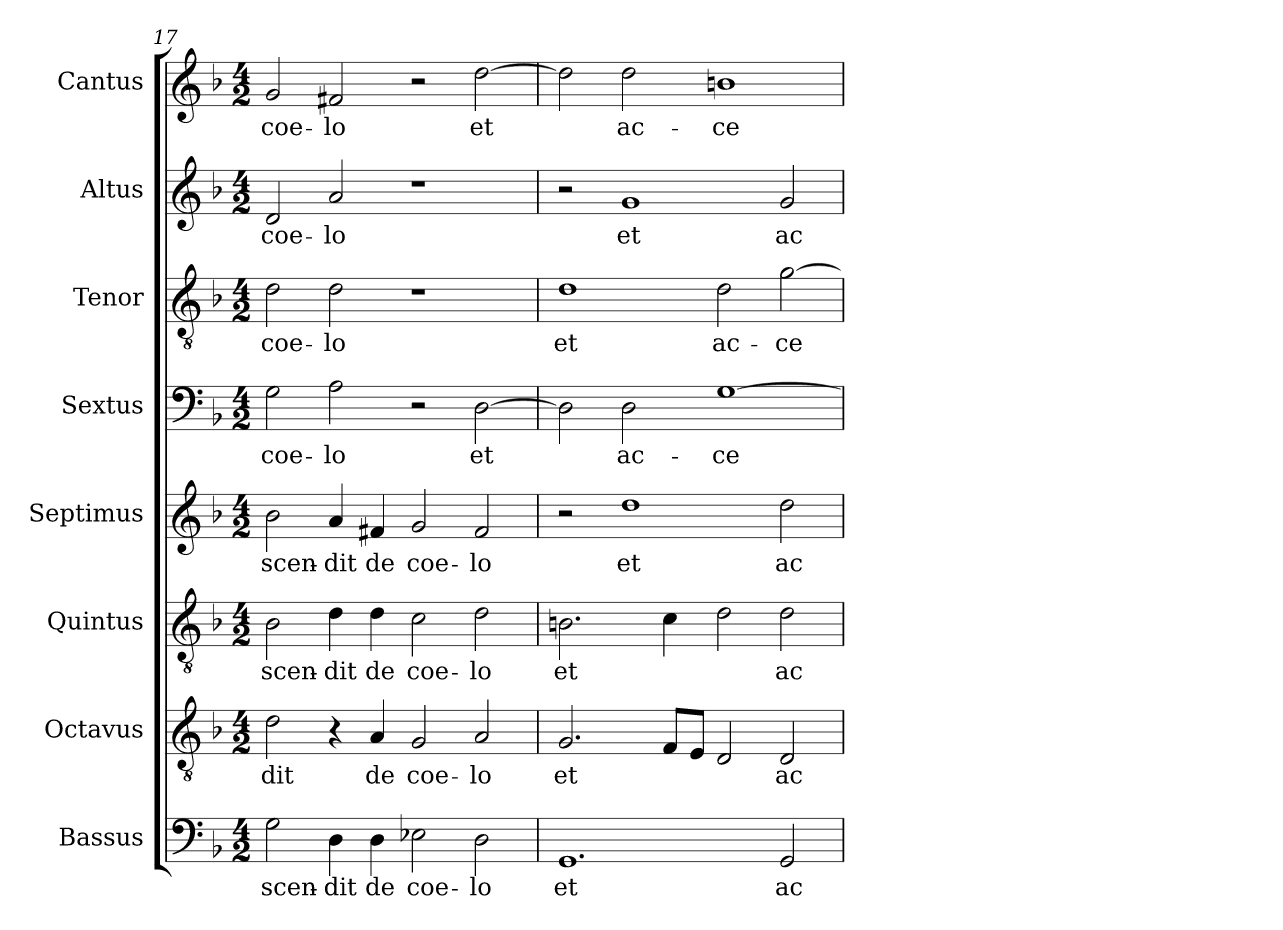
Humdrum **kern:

**kern	**text	**kern	**text	**kern	**text	**kern	**text	**kern	**text	**kern	**text	**kern	**text	**kern	**text
*part8	*part8	*part7	*part7	*part6	*part6	*part5	*part5	*part4	*part4	*part3	*part3	*part2	*part2	*part1	*part1
*staff8	*staff8	*staff7	*staff7	*staff6	*staff6	*staff5	*staff5	*staff4	*staff4	*staff3	*staff3	*staff2	*staff2	*staff1	*staff1
*I"Bassus	*	*I"Octavus	*	*I"Quintus	*	*I"Septimus	*	*I"Sextus	*	*I"Tenor	*	*I"Altus	*	*I"Cantus	*
*I'B.	*	*	*	*	*	*	*	*	*	*I'T.	*	*I'A.	*	*I'C.	*
*clefF4	*	*clefGv2	*	*clefGv2	*	*clefG2	*	*clefF4	*	*clefGv2	*	*clefG2	*	*clefG2	*
*	*	*ITrd7c12	*	*ITrd7c12	*	*	*	*	*	*ITrd7c12	*	*	*	*	*
*k[b-]	*	*k[b-]	*	*k[b-]	*	*k[b-]	*	*k[b-]	*	*k[b-]	*	*k[b-]	*	*k[b-]	*
*d:	*	*d:	*	*d:	*	*d:	*	*d:	*	*d:	*	*d:	*	*d:	*
*M4/2	*	*M4/2	*	*M4/2	*	*M4/2	*	*M4/2	*	*M4/2	*	*M4/2	*	*M4/2	*
=17	=17	=17	=17	=17	=17	=17	=17	=17	=17	=17	=17	=17	=17	=17	=17
!	!LO:LY:b:color=#000000	!	!	!	!	!	!	!	!	!	!	!	!	!	!
!	!	!	!LO:LY:b:color=#000000	!	!	!	!	!	!	!	!	!	!	!	!
!	!	!	!	!	!LO:LY:b:color=#000000	!	!	!	!	!	!	!	!	!	!
!	!	!	!	!	!	!	!LO:LY:b:color=#000000	!	!	!	!	!	!	!	!
!	!	!	!	!	!	!	!	!	!LO:LY:b:color=#000000	!	!	!	!	!	!
!	!	!	!	!	!	!	!	!	!	!	!LO:LY:b:color=#000000	!	!	!	!
!	!	!	!	!	!	!	!	!	!	!	!	!	!LO:LY:b:color=#000000	!	!
!	!	!	!	!	!	!	!	!	!	!	!	!	!	!	!LO:LY:b:color=#000000
2Gi\	-scen-	2Di\	-dit	2BB-i\	-scen-	2b-i\	-scen-	2Gi\	coe-	2Di\	coe-	2di/	coe-	2gi/	coe-
!	!LO:LY:b:color=#000000	!	!	!	!	!	!	!	!	!	!	!	!	!	!
!	!	!	!	!	!LO:LY:b:color=#000000	!	!	!	!	!	!	!	!	!	!
!	!	!	!	!	!	!	!LO:LY:b:color=#000000	!	!	!	!	!	!	!	!
!	!	!	!	!	!	!	!	!	!LO:LY:b:color=#000000	!	!	!	!	!	!
!	!	!	!	!	!	!	!	!	!	!	!LO:LY:b:color=#000000	!	!	!	!
!	!	!	!	!	!	!	!	!	!	!	!	!	!LO:LY:b:color=#000000	!	!
!	!	!	!	!	!	!	!	!	!	!	!	!	!	!	!LO:LY:b:color=#000000
4Di\	-dit	4r	.	4Di\	-dit	4ai/	-dit	2Ai\	-lo	2Di\	-lo	2ai/	-lo	2f#Xi/	-lo
!	!LO:LY:b:color=#000000	!	!	!	!	!	!	!	!	!	!	!	!	!	!
!	!	!	!LO:LY:b:color=#000000	!	!	!	!	!	!	!	!	!	!	!	!
!	!	!	!	!	!LO:LY:b:color=#000000	!	!	!	!	!	!	!	!	!	!
!	!	!	!	!	!	!	!LO:LY:b:color=#000000	!	!	!	!	!	!	!	!
4Di\	de	4AAi/	de	4Di\	de	4f#Xi/	de	.	.	.	.	.	.	.	.
!	!LO:LY:b:color=#000000	!	!	!	!	!	!	!	!	!	!	!	!	!	!
!	!	!	!LO:LY:b:color=#000000	!	!	!	!	!	!	!	!	!	!	!	!
!	!	!	!	!	!LO:LY:b:color=#000000	!	!	!	!	!	!	!	!	!	!
!	!	!	!	!	!	!	!LO:LY:b:color=#000000	!	!	!	!	!	!	!	!
2E-Xi\	coe-	2GGi/	coe-	2Ci\	coe-	2gi/	coe-	2r	.	1r	.	1r	.	2r	.
!	!LO:LY:b:color=#000000	!	!	!	!	!	!	!	!	!	!	!	!	!	!
!	!	!	!LO:LY:b:color=#000000	!	!	!	!	!	!	!	!	!	!	!	!
!	!	!	!	!	!LO:LY:b:color=#000000	!	!	!	!	!	!	!	!	!	!
!	!	!	!	!	!	!	!LO:LY:b:color=#000000	!	!	!	!	!	!	!	!
!	!	!	!	!	!	!	!	!	!LO:LY:b:color=#000000	!	!	!	!	!	!
!	!	!	!	!	!	!	!	!	!	!	!	!	!	!	!LO:LY:b:color=#000000
2Di\	-lo	2AAi/	-lo	2Di\	-lo	2f#i/	-lo	[2Di\	et	.	.	.	.	[2ddi\	et
=18	=18	=18	=18	=18	=18	=18	=18	=18	=18	=18	=18	=18	=18	=18	=18
!	!LO:LY:b:color=#000000	!	!	!	!	!	!	!	!	!	!	!	!	!	!
!	!	!	!LO:LY:b:color=#000000	!	!	!	!	!	!	!	!	!	!	!	!
!	!	!	!	!	!LO:LY:b:color=#000000	!	!	!	!	!	!	!	!	!	!
!	!	!	!	!	!	!	!	!	!	!	!LO:LY:b:color=#000000	!	!	!	!
1.GGi	et	2.GGi/	et	2.BBni\	et	2r	.	2Di\]	.	1Di	et	2r	.	2ddi\]	.
!	!	!	!	!	!	!	!LO:LY:b:color=#000000	!	!	!	!	!	!	!	!
!	!	!	!	!	!	!	!	!	!LO:LY:b:color=#000000	!	!	!	!	!	!
!	!	!	!	!	!	!	!	!	!	!	!	!	!LO:LY:b:color=#000000	!	!
!	!	!	!	!	!	!	!	!	!	!	!	!	!	!	!LO:LY:b:color=#000000
.	.	.	.	.	.	1ddi	et	2Di\	ac-	.	.	1gi	et	2ddi\	ac-
.	.	8FFi/L	.	4Ci\	.	.	.	.	.	.	.	.	.	.	.
.	.	8EEi/J	.	.	.	.	.	.	.	.	.	.	.	.	.
!	!	!	!	!	!	!	!	!	!LO:LY:b:color=#000000	!	!	!	!	!	!
!	!	!	!	!	!	!	!	!	!	!	!LO:LY:b:color=#000000	!	!	!	!
!	!	!	!	!	!	!	!	!	!	!	!	!	!	!	!LO:LY:b:color=#000000
.	.	2DDi/	.	2Di\	.	.	.	[1Gi	-ce-	2Di\	ac-	.	.	1bni	-ce-
!	!LO:LY:b:color=#000000	!	!	!	!	!	!	!	!	!	!	!	!	!	!
!	!	!	!LO:LY:b:color=#000000	!	!	!	!	!	!	!	!	!	!	!	!
!	!	!	!	!	!LO:LY:b:color=#000000	!	!	!	!	!	!	!	!	!	!
!	!	!	!	!	!	!	!LO:LY:b:color=#000000	!	!	!	!	!	!	!	!
!	!	!	!	!	!	!	!	!	!	!	!LO:LY:b:color=#000000	!	!	!	!
!	!	!	!	!	!	!	!	!	!	!	!	!	!LO:LY:b:color=#000000	!	!
2GGi/	ac-	2DDi/	ac-	2Di\	ac-	2ddi\	ac-	.	.	[2Gi\	-ce-	2gi/	ac-	.	.
=	=	=	=	=	=	=	=	=	=	=	=	=	=	=	=
*-	*-	*-	*-	*-	*-	*-	*-	*-	*-	*-	*-	*-	*-	*-	*-
